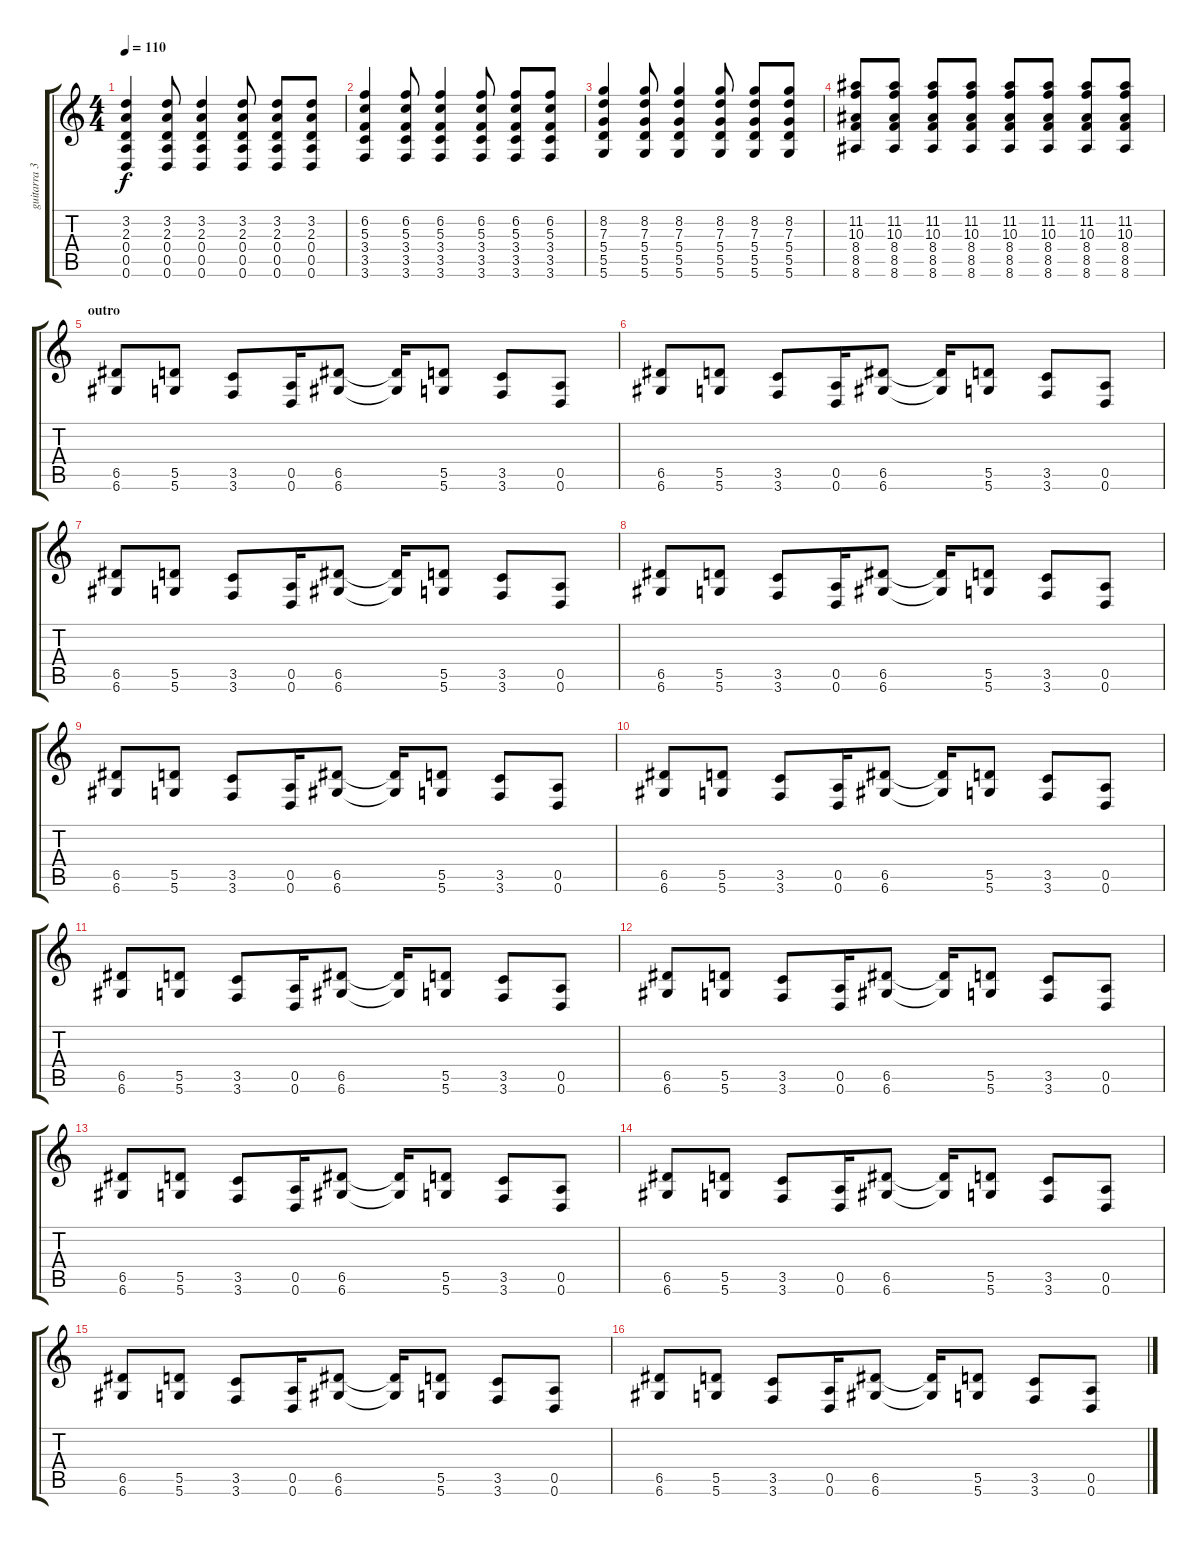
\track ("guitarra 3" "guitarra 3") {instrument distortionguitar}
\staff {score tabs}
\tuning (E4 B3 G3 D3 A2 D2) {hide}
\ts (4 4)
\tempo 110
\clef g2
\ks c
(3.2 2.3 0.4 0.5 0.6).4{dy f} (3.2 2.3 0.4 0.5 0.6).8 (3.2 2.3 0.4 0.5 0.6).4 (3.2 2.3 0.4 0.5 0.6).8 (3.2 2.3 0.4 0.5 0.6).8 (3.2 2.3 0.4 0.5 0.6).8 |
(6.2 5.3 3.4 3.5 3.6).4 (6.2 5.3 3.4 3.5 3.6).8 (6.2 5.3 3.4 3.5 3.6).4 (6.2 5.3 3.4 3.5 3.6).8 (6.2 5.3 3.4 3.5 3.6).8 (6.2 5.3 3.4 3.5 3.6).8 |
(8.2 7.3 5.4 5.5 5.6).4 (8.2 7.3 5.4 5.5 5.6).8 (8.2 7.3 5.4 5.5 5.6).4 (8.2 7.3 5.4 5.5 5.6).8 (8.2 7.3 5.4 5.5 5.6).8 (8.2 7.3 5.4 5.5 5.6).8 |
(11.2 10.3 8.4 8.5 8.6).8 (11.2 10.3 8.4 8.5 8.6).8 (11.2 10.3 8.4 8.5 8.6).8 (11.2 10.3 8.4 8.5 8.6).8 (11.2 10.3 8.4 8.5 8.6).8 (11.2 10.3 8.4 8.5 8.6).8 (11.2 10.3 8.4 8.5 8.6).8 (11.2 10.3 8.4 8.5 8.6).8 |
\section ("" "outro")
(6.5 6.6).8 (5.5 5.6).8 (3.5 3.6).8 (0.5 0.6).16 (6.5 6.6).8 (6.5{t} 6.6{t}).16 (5.5 5.6).8 (3.5 3.6).8 (0.5 0.6).8 |
(6.5 6.6).8 (5.5 5.6).8 (3.5 3.6).8 (0.5 0.6).16 (6.5 6.6).8 (6.5{t} 6.6{t}).16 (5.5 5.6).8 (3.5 3.6).8 (0.5 0.6).8 |
(6.5 6.6).8 (5.5 5.6).8 (3.5 3.6).8 (0.5 0.6).16 (6.5 6.6).8 (6.5{t} 6.6{t}).16 (5.5 5.6).8 (3.5 3.6).8 (0.5 0.6).8 |
(6.5 6.6).8 (5.5 5.6).8 (3.5 3.6).8 (0.5 0.6).16 (6.5 6.6).8 (6.5{t} 6.6{t}).16 (5.5 5.6).8 (3.5 3.6).8 (0.5 0.6).8 |
(6.5 6.6).8 (5.5 5.6).8 (3.5 3.6).8 (0.5 0.6).16 (6.5 6.6).8 (6.5{t} 6.6{t}).16 (5.5 5.6).8 (3.5 3.6).8 (0.5 0.6).8 |
(6.5 6.6).8 (5.5 5.6).8 (3.5 3.6).8 (0.5 0.6).16 (6.5 6.6).8 (6.5{t} 6.6{t}).16 (5.5 5.6).8 (3.5 3.6).8 (0.5 0.6).8 |
(6.5 6.6).8 (5.5 5.6).8 (3.5 3.6).8 (0.5 0.6).16 (6.5 6.6).8 (6.5{t} 6.6{t}).16 (5.5 5.6).8 (3.5 3.6).8 (0.5 0.6).8 |
(6.5 6.6).8 (5.5 5.6).8 (3.5 3.6).8 (0.5 0.6).16 (6.5 6.6).8 (6.5{t} 6.6{t}).16 (5.5 5.6).8 (3.5 3.6).8 (0.5 0.6).8 |
(6.5 6.6).8 (5.5 5.6).8 (3.5 3.6).8 (0.5 0.6).16 (6.5 6.6).8 (6.5{t} 6.6{t}).16 (5.5 5.6).8 (3.5 3.6).8 (0.5 0.6).8 |
(6.5 6.6).8 (5.5 5.6).8 (3.5 3.6).8 (0.5 0.6).16 (6.5 6.6).8 (6.5{t} 6.6{t}).16 (5.5 5.6).8 (3.5 3.6).8 (0.5 0.6).8 |
(6.5 6.6).8 (5.5 5.6).8 (3.5 3.6).8 (0.5 0.6).16 (6.5 6.6).8 (6.5{t} 6.6{t}).16 (5.5 5.6).8 (3.5 3.6).8 (0.5 0.6).8 |
(6.5 6.6).8 (5.5 5.6).8 (3.5 3.6).8 (0.5 0.6).16 (6.5 6.6).8 (6.5{t} 6.6{t}).16 (5.5 5.6).8 (3.5 3.6).8 (0.5 0.6).8
